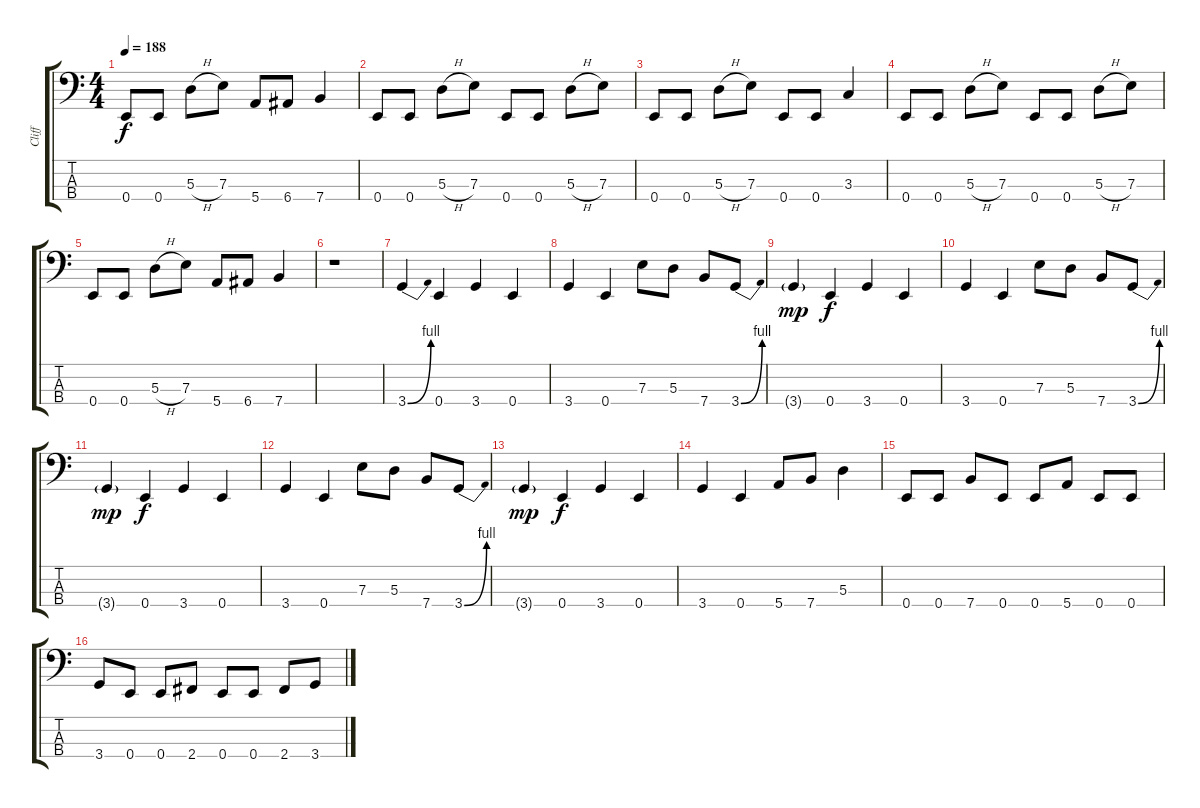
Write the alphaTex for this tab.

\track ("Cliff" "Cliff") {instrument electricbassfinger}
\staff {score tabs}
\tuning (G2 D2 A1 E1) {hide}
\ts (4 4)
\tempo 188
\clef f4
\ks c
0.4.8{dy f} 0.4.8 5.3{h}.8 7.3.8 5.4.8 6.4.8 7.4.4 |
0.4.8 0.4.8 5.3{h}.8 7.3.8 0.4.8 0.4.8 5.3{h}.8 7.3.8 |
0.4.8 0.4.8 5.3{h}.8 7.3.8 0.4.8 0.4.8 3.3.4 |
0.4.8 0.4.8 5.3{h}.8 7.3.8 0.4.8 0.4.8 5.3{h}.8 7.3.8 |
0.4.8 0.4.8 5.3{h}.8 7.3.8 5.4.8 6.4.8 7.4.4 |
r.1 |
3.4{be (bend 0 0 60 4)}.4 0.4.4 3.4.4 0.4.4 |
3.4.4 0.4.4 7.3.8 5.3.8 7.4.8 3.4{be (bend 0 0 60 4)}.8 |
3.4{g}.4{dy mp} 0.4.4{dy f} 3.4.4 0.4.4 |
3.4.4 0.4.4 7.3.8 5.3.8 7.4.8 3.4{be (bend 0 0 60 4)}.8 |
3.4{g}.4{dy mp} 0.4.4{dy f} 3.4.4 0.4.4 |
3.4.4 0.4.4 7.3.8 5.3.8 7.4.8 3.4{be (bend 0 0 60 4)}.8 |
3.4{g}.4{dy mp} 0.4.4{dy f} 3.4.4 0.4.4 |
3.4.4 0.4.4 5.4.8 7.4.8 5.3.4 |
0.4.8 0.4.8 7.4.8 0.4.8 0.4.8 5.4.8 0.4.8 0.4.8 |
3.4.8 0.4.8 0.4.8 2.4.8 0.4.8 0.4.8 2.4.8 3.4.8
